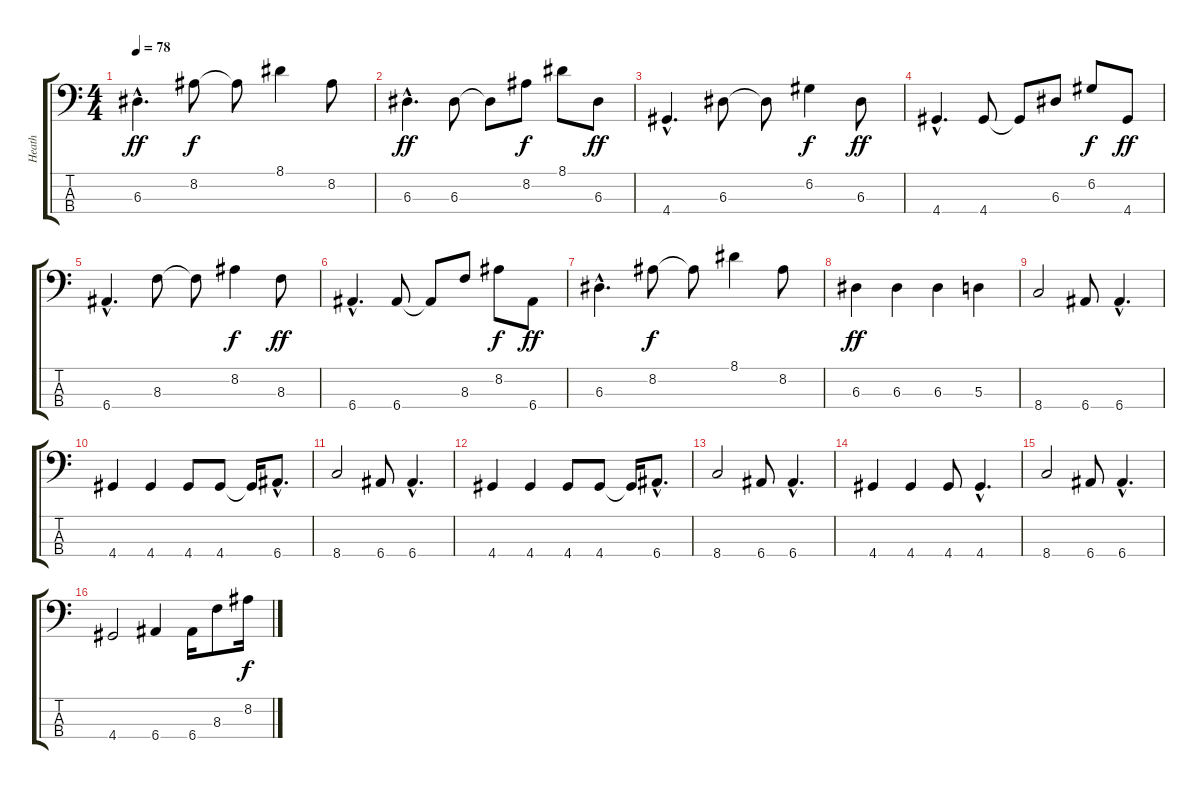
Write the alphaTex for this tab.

\track ("Heath" "Heath") {instrument fretlessbass}
\staff {score tabs}
\tuning (G2 D2 A1 E1) {hide}
\ts (4 4)
\tempo 78
\clef f4
\ks c
6.3{hac}.4{d dy ff} 8.2.8{dy f} 8.2{t}.8 8.1.4 8.2.8 |
6.3{hac}.4{d dy ff} 6.3.8 6.3{t}.8 8.2.8{dy f} 8.1.8 6.3.8{dy ff} |
4.4{hac}.4{d} 6.3.8 6.3{t}.8 6.2.4{dy f} 6.3.8{dy ff} |
4.4{hac}.4{d} 4.4.8 4.4{t}.8 6.3.8 6.2.8{dy f} 4.4.8{dy ff} |
6.4{hac}.4{d} 8.3.8 8.3{t}.8 8.2.4{dy f} 8.3.8{dy ff} |
6.4{hac}.4{d} 6.4.8 6.4{t}.8 8.3.8 8.2.8{dy f} 6.4.8{dy ff} |
6.3{hac}.4{d} 8.2.8{dy f} 8.2{t}.8 8.1.4 8.2.8 |
6.3.4{dy ff} 6.3.4 6.3.4 5.3.4 |
8.4.2 6.4.8 6.4{hac}.4{d} |
4.4.4 4.4.4 4.4.8 4.4.8 4.4{t}.16 6.4{hac}.8{d} |
8.4.2 6.4.8 6.4{hac}.4{d} |
4.4.4 4.4.4 4.4.8 4.4.8 4.4{t}.16 6.4{hac}.8{d} |
8.4.2 6.4.8 6.4{hac}.4{d} |
4.4.4 4.4.4 4.4.8 4.4{hac}.4{d} |
8.4.2 6.4.8 6.4{hac}.4{d} |
4.4.2 6.4.4 6.4.16 8.3.8 8.2.16{dy f}
